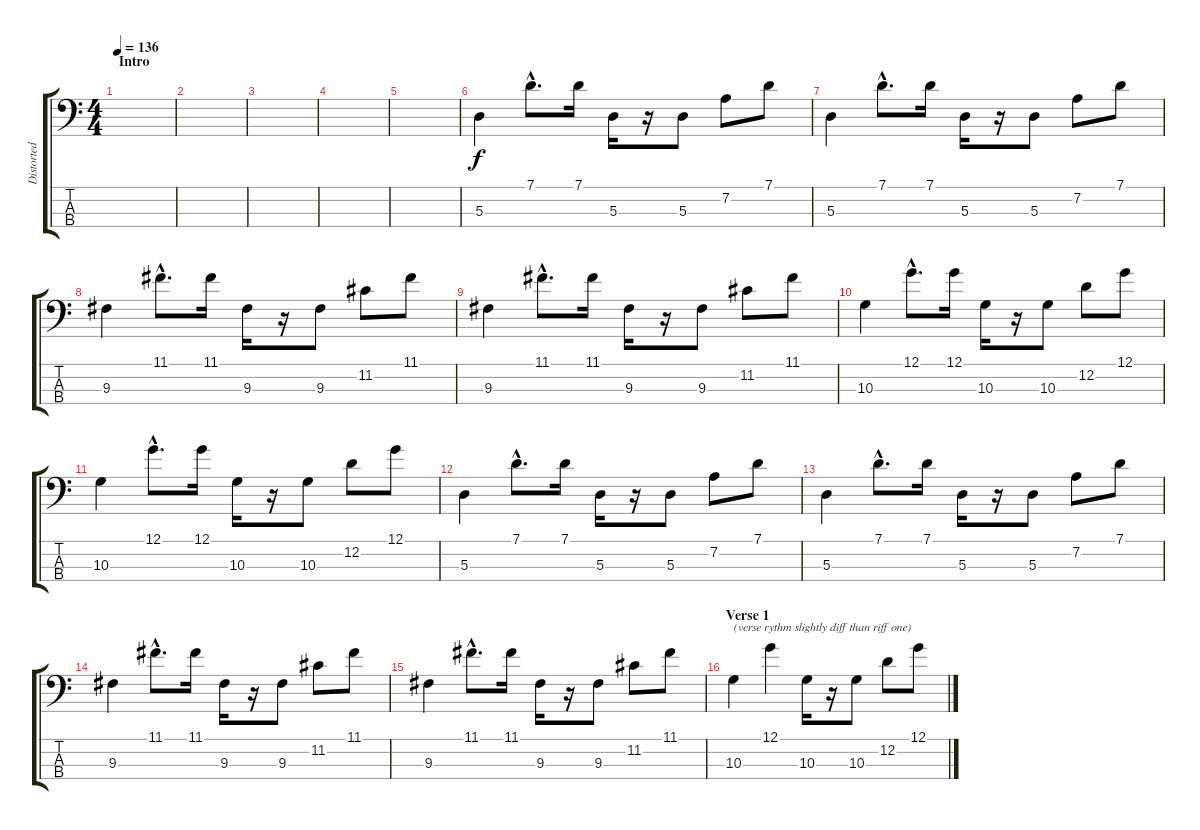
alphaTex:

\track ("Distorted Bass Drop D" "Distorted ") {instrument distortionguitar}
\staff {score tabs}
\tuning (G2 D2 A1 D1) {hide}
\ts (4 4)
\section ("" "Intro")
\tempo 136
\clef f4
\ks c
|
|
|
|
|
5.3.4 7.1{hac}.8{d} 7.1.16 5.3.16 r.16 5.3.8 7.2.8 7.1.8 |
5.3.4 7.1{hac}.8{d} 7.1.16 5.3.16 r.16 5.3.8 7.2.8 7.1.8 |
9.3.4 11.1{hac}.8{d} 11.1.16 9.3.16 r.16 9.3.8 11.2.8 11.1.8 |
9.3.4 11.1{hac}.8{d} 11.1.16 9.3.16 r.16 9.3.8 11.2.8 11.1.8 |
10.3.4 12.1{hac}.8{d} 12.1.16 10.3.16 r.16 10.3.8 12.2.8 12.1.8 |
10.3.4 12.1{hac}.8{d} 12.1.16 10.3.16 r.16 10.3.8 12.2.8 12.1.8 |
5.3.4 7.1{hac}.8{d} 7.1.16 5.3.16 r.16 5.3.8 7.2.8 7.1.8 |
5.3.4 7.1{hac}.8{d} 7.1.16 5.3.16 r.16 5.3.8 7.2.8 7.1.8 |
9.3.4 11.1{hac}.8{d} 11.1.16 9.3.16 r.16 9.3.8 11.2.8 11.1.8 |
9.3.4 11.1{hac}.8{d} 11.1.16 9.3.16 r.16 9.3.8 11.2.8 11.1.8 |
\section ("" "Verse 1")
10.3.4{txt "(verse rythm slightly diff than riff one)"} 12.1.4 10.3.16 r.16 10.3.8 12.2.8 12.1.8
